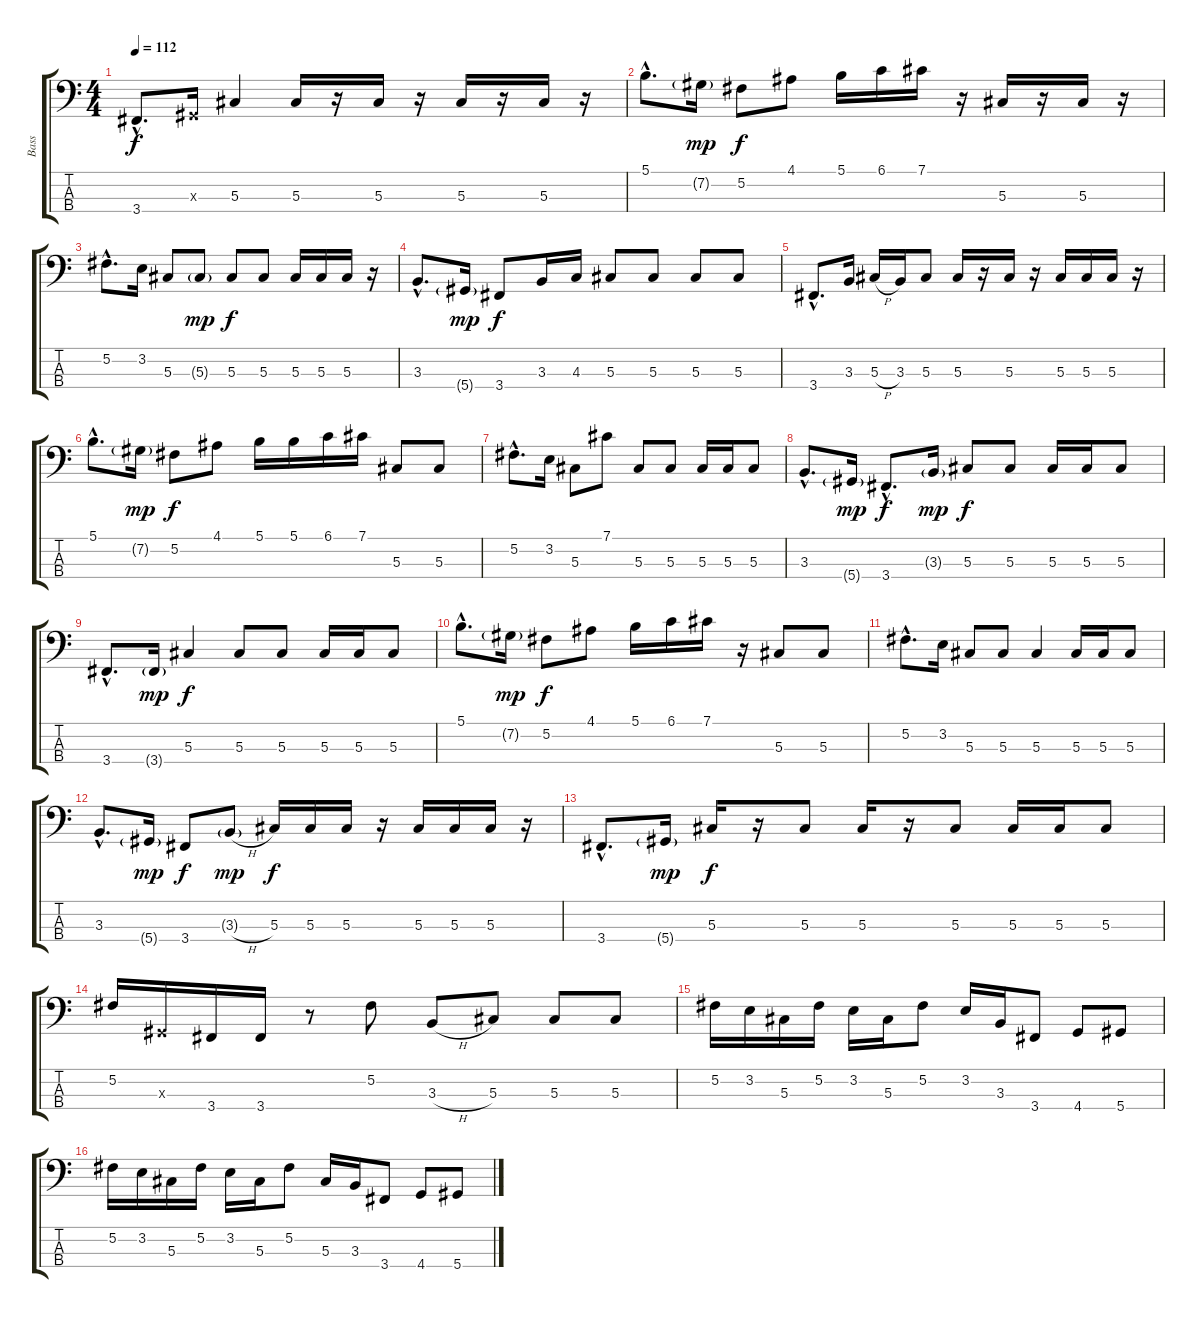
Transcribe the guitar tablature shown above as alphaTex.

\track ("Bass" "Bass") {instrument electricbassfinger}
\staff {score tabs}
\tuning (Gb2 Db2 Ab1 Eb1) {hide}
\ts (4 4)
\tempo 112
\clef f4
\ks c
3.4{hac}.8{d dy f} 0.3{x}.16 5.3.4 5.3.16 r.16 5.3.16 r.16 5.3.16 r.16 5.3.16 r.16 |
5.1{hac}.8{d} 7.2{g}.16{dy mp} 5.2.8{dy f} 4.1.8 5.1.16 6.1.16 7.1.16 r.16 5.3.16 r.16 5.3.16 r.16 |
5.2{hac}.8{d} 3.2.16 5.3.8 5.3{g}.8{dy mp} 5.3.8{dy f} 5.3.8 5.3.16 5.3.16 5.3.16 r.16 |
3.3{hac}.8{d} 5.4{g}.16{dy mp} 3.4.8{dy f} 3.3.16 4.3.16 5.3.8 5.3.8 5.3.8 5.3.8 |
3.4{hac}.8{d} 3.3.16 5.3{h}.16 3.3.16 5.3.8 5.3.16 r.16 5.3.16 r.16 5.3.16 5.3.16 5.3.16 r.16 |
5.1{hac}.8{d} 7.2{g}.16{dy mp} 5.2.8{dy f} 4.1.8 5.1.16 5.1.16 6.1.16 7.1.16 5.3.8 5.3.8 |
5.2{hac}.8{d} 3.2.16 5.3.8 7.1.8 5.3.8 5.3.8 5.3.16 5.3.16 5.3.8 |
3.3{hac}.8{d} 5.4{g}.16{dy mp} 3.4{hac}.8{d dy f} 3.3{g}.16{dy mp} 5.3.8{dy f} 5.3.8 5.3.16 5.3.16 5.3.8 |
3.4{hac}.8{d} 3.4{g}.16{dy mp} 5.3.4{dy f} 5.3.8 5.3.8 5.3.16 5.3.16 5.3.8 |
5.1{hac}.8{d} 7.2{g}.16{dy mp} 5.2.8{dy f} 4.1.8 5.1.16 6.1.16 7.1.16 r.16 5.3.8 5.3.8 |
5.2{hac}.8{d} 3.2.16 5.3.8 5.3.8 5.3.4 5.3.16 5.3.16 5.3.8 |
3.3{hac}.8{d} 5.4{g}.16{dy mp} 3.4.8{dy f} 3.3{h g}.8{dy mp} 5.3.16{dy f} 5.3.16 5.3.16 r.16 5.3.16 5.3.16 5.3.16 r.16 |
3.4{hac}.8{d} 5.4{g}.16{dy mp} 5.3.16{dy f} r.16 5.3.8 5.3.16 r.16 5.3.8 5.3.16 5.3.16 5.3.8 |
5.2.16 0.3{x}.16 3.4.16 3.4.16 r.8 5.2.8 3.3{h}.8 5.3.8 5.3.8 5.3.8 |
5.2.16 3.2.16 5.3.16 5.2.16 3.2.16 5.3.16 5.2.8 3.2.16 3.3.16 3.4.8 4.4.8 5.4.8 |
5.2.16 3.2.16 5.3.16 5.2.16 3.2.16 5.3.16 5.2.8 5.3.16 3.3.16 3.4.8 4.4.8 5.4.8
